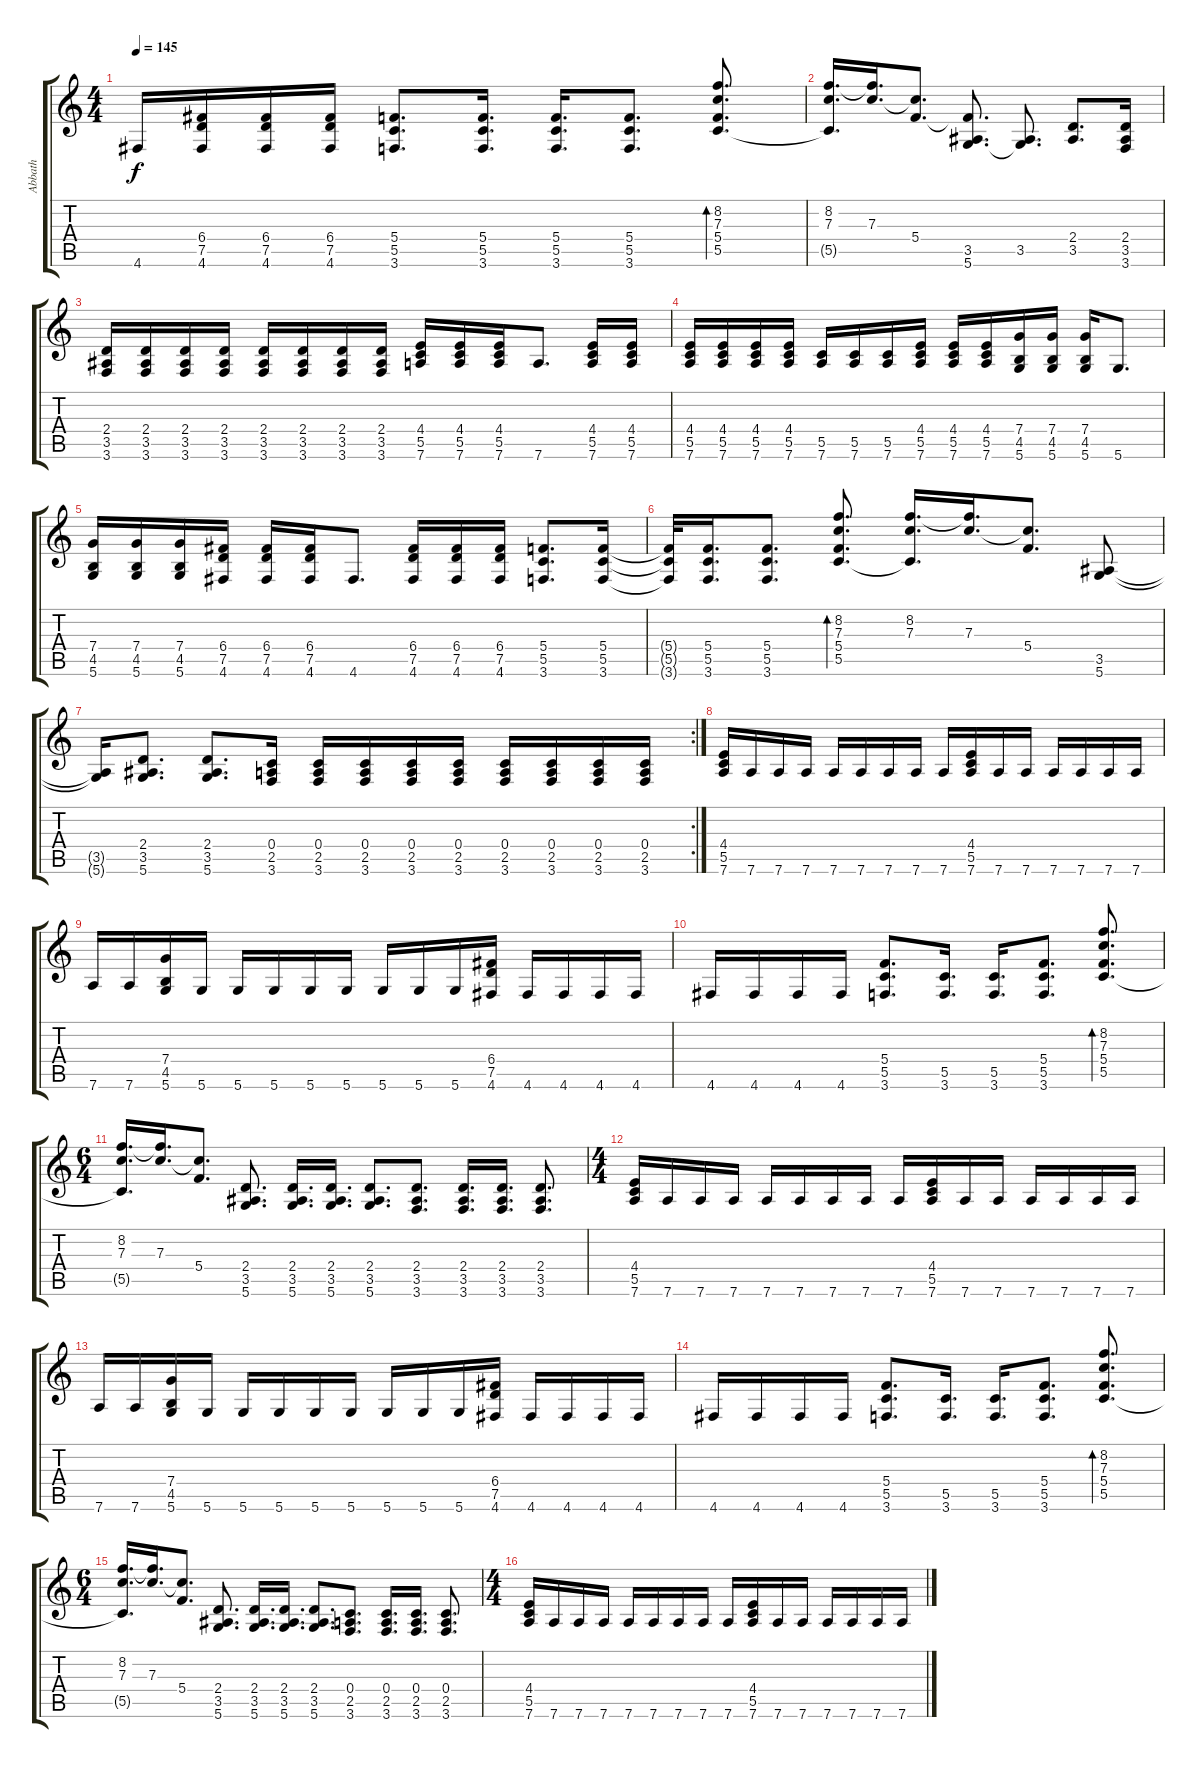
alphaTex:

\track ("Abbath" "Abbath") {instrument distortionguitar}
\staff {score tabs}
\tuning (D4 A3 F3 C3 G2 D2) {hide}
\ts (4 4)
\tempo 145
\clef g2
\ks c
4.6{t}.16{dy f} (6.4 7.5 4.6).16 (6.4 7.5 4.6).16 (6.4 7.5 4.6).16 (5.4 5.5 3.6).8{d} (5.4 5.5 3.6).16{d} (5.4 5.5 3.6).16{d} (5.4 5.5 3.6).8{d} (8.2 7.3 5.4 5.5).8{d bd 30} |
(8.2 7.3 5.5{t}).16{d} (8.2{t} 7.3).16{d} (7.3{t} 5.4).8{d} (5.4{t} 3.5 5.6).8{d} (3.5 5.6{t}).8{d} (2.4 3.5).8{d} (2.4 3.5 3.6).16 |
(2.4 3.5 3.6).16 (2.4 3.5 3.6).16 (2.4 3.5 3.6).16 (2.4 3.5 3.6).16 (2.4 3.5 3.6).16 (2.4 3.5 3.6).16 (2.4 3.5 3.6).16 (2.4 3.5 3.6).16 (4.4 5.5 7.6).16 (4.4 5.5 7.6).16 (4.4 5.5 7.6).16 7.6.8{d} (4.4 5.5 7.6).16 (4.4 5.5 7.6).16 |
(4.4 5.5 7.6).16 (4.4 5.5 7.6).16 (4.4 5.5 7.6).16 (4.4 5.5 7.6).16 (5.5 7.6).16 (5.5 7.6).16 (5.5 7.6).16 (4.4 5.5 7.6).16 (4.4 5.5 7.6).16 (4.4 5.5 7.6).16 (7.4 4.5 5.6).16 (7.4 4.5 5.6).16 (7.4 4.5 5.6).16 5.6.8{d} |
(7.4 4.5 5.6).16 (7.4 4.5 5.6).16 (7.4 4.5 5.6).16 (6.4 7.5 4.6).16 (6.4 7.5 4.6).16 (6.4 7.5 4.6).16 4.6.8{d} (6.4 7.5 4.6).16 (6.4 7.5 4.6).16 (6.4 7.5 4.6).16 (5.4 5.5 3.6).8{d} (5.4 5.5 3.6).16 |
(5.4{t} 5.5{t} 3.6{t}).32 (5.4 5.5 3.6).16{d} (5.4 5.5 3.6).8{d} (8.2 7.3 5.4 5.5).8{d bd 30} (8.2 7.3 5.5{t}).16{d} (8.2{t} 7.3).16{d} (7.3{t} 5.4).8{d} (3.5 5.6).8 |
\rc 2
(3.5{t} 5.6{t}).16 (2.4 3.5 5.6).8{d} (2.4 3.5 5.6).8{d} (0.4 2.5 3.6).16 (0.4 2.5 3.6).16 (0.4 2.5 3.6).16 (0.4 2.5 3.6).16 (0.4 2.5 3.6).16 (0.4 2.5 3.6).16 (0.4 2.5 3.6).16 (0.4 2.5 3.6).16 (0.4 2.5 3.6).16 |
(4.4 5.5 7.6).16 7.6.16 7.6.16 7.6.16 7.6.16 7.6.16 7.6.16 7.6.16 7.6.16 (4.4 5.5 7.6).16 7.6.16 7.6.16 7.6.16 7.6.16 7.6.16 7.6.16 |
7.6.16 7.6.16 (7.4 4.5 5.6).16 5.6.16 5.6.16 5.6.16 5.6.16 5.6.16 5.6.16 5.6.16 5.6.16 (6.4 7.5 4.6).16 4.6.16 4.6.16 4.6.16 4.6.16 |
4.6.16 4.6.16 4.6.16 4.6.16 (5.4 5.5 3.6).8{d} (5.5 3.6).16{d} (5.5 3.6).16{d} (5.4 5.5 3.6).8{d} (8.2 7.3 5.4 5.5).8{d bd 30} |
\ts (6 4)
(8.2 7.3 5.5{t}).16{d} (8.2{t} 7.3).16{d} (7.3{t} 5.4).8{d} (2.4 3.5 5.6).8{d} (2.4 3.5 5.6).16{d} (2.4 3.5 5.6).16{d} (2.4 3.5 5.6).8{d} (2.4 3.5 3.6).8{d} (2.4 3.5 3.6).16{d} (2.4 3.5 3.6).16{d} (2.4 3.5 3.6).8{d} |
\ts (4 4)
(4.4 5.5 7.6).16 7.6.16 7.6.16 7.6.16 7.6.16 7.6.16 7.6.16 7.6.16 7.6.16 (4.4 5.5 7.6).16 7.6.16 7.6.16 7.6.16 7.6.16 7.6.16 7.6.16 |
7.6.16 7.6.16 (7.4 4.5 5.6).16 5.6.16 5.6.16 5.6.16 5.6.16 5.6.16 5.6.16 5.6.16 5.6.16 (6.4 7.5 4.6).16 4.6.16 4.6.16 4.6.16 4.6.16 |
4.6.16 4.6.16 4.6.16 4.6.16 (5.4 5.5 3.6).8{d} (5.5 3.6).16{d} (5.5 3.6).16{d} (5.4 5.5 3.6).8{d} (8.2 7.3 5.4 5.5).8{d bd 30} |
\ts (6 4)
(8.2 7.3 5.5{t}).16{d} (8.2{t} 7.3).16{d} (7.3{t} 5.4).8{d} (2.4 3.5 5.6).8{d} (2.4 3.5 5.6).16{d} (2.4 3.5 5.6).16{d} (2.4 3.5 5.6).8{d} (0.4 2.5 3.6).8{d} (0.4 2.5 3.6).16{d} (0.4 2.5 3.6).16{d} (0.4 2.5 3.6).8{d} |
\ts (4 4)
(4.4 5.5 7.6).16 7.6.16 7.6.16 7.6.16 7.6.16 7.6.16 7.6.16 7.6.16 7.6.16 (4.4 5.5 7.6).16 7.6.16 7.6.16 7.6.16 7.6.16 7.6.16 7.6.16
